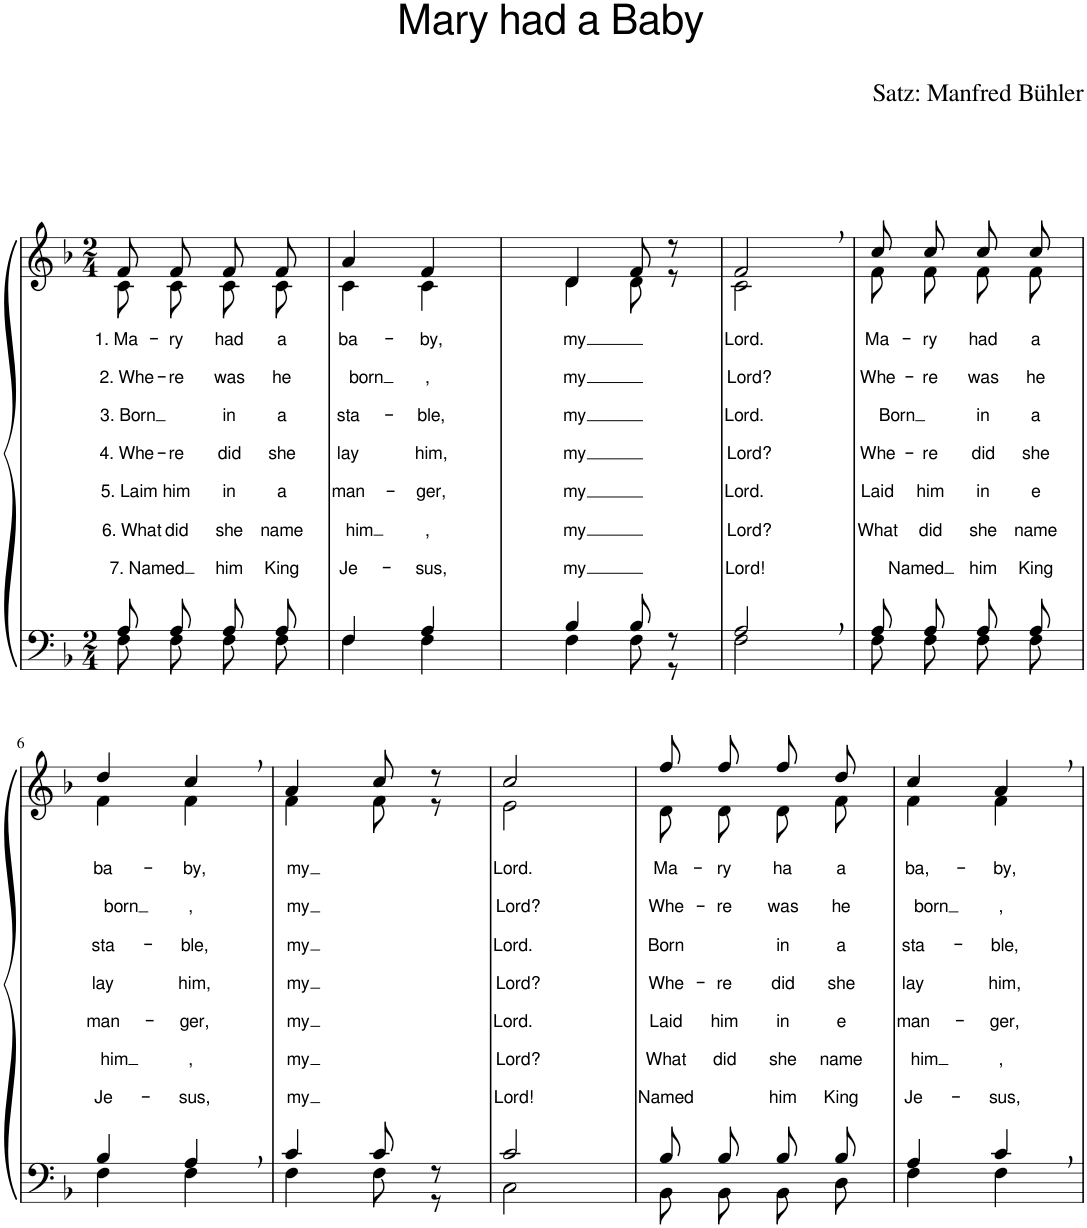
**kern	**kern	**text	**text	**text	**text	**text	**text	**text
*part1	*part1	*part1	*part1	*part1	*part1	*part1	*part1	*part1
*staff2	*staff1	*staff1	*staff1	*staff1	*staff1	*staff1	*staff1	*staff1
*I"Piano	*	*	*	*	*	*	*	*
*I'Pno.	*	*	*	*	*	*	*	*
*clefF4	*clefG2	*	*	*	*	*	*	*
*k[b-]	*k[b-]	*	*	*	*	*	*	*
*M2/4	*M2/4	*	*	*	*	*	*	*
=1	=1	=1	=1	=1	=1	=1	=1	=1
*^	*	*	*	*	*	*	*	*
!	!	!	!LO:LY:b	!LO:LY:b	!LO:LY:b	!LO:LY:b	!LO:LY:b	!LO:LY:b	!LO:LY:b
*	*	*^	*	*	*	*	*	*	*
8A/L	8F\L	8f/L	8c\L	1. Ma-	2. Whe-	3. Born	4. Whe-	5. Laim	6. What	7. Named
!	!	!	!	!LO:LY:b	!LO:LY:b	!	!LO:LY:b	!LO:LY:b	!LO:LY:b	!
8A/J	8F\J	8f/J	8c\J	-ry	-re	.	-re	him	did	.
!	!	!	!	!LO:LY:b	!LO:LY:b	!LO:LY:b	!LO:LY:b	!LO:LY:b	!LO:LY:b	!LO:LY:b
8A/L	8F\L	8f/L	8c\L	had	was	in	did	in	she	him
!	!	!	!	!LO:LY:b	!LO:LY:b	!LO:LY:b	!LO:LY:b	!LO:LY:b	!LO:LY:b	!LO:LY:b
8A/J	8F\J	8f/J	8c\J	a	he	a	she	a	name	King
=2	=2	=2	=2	=2	=2	=2	=2	=2	=2	=2
!	!	!	!	!LO:LY:b	!LO:LY:b	!LO:LY:b	!LO:LY:b	!LO:LY:b	!LO:LY:b	!LO:LY:b
4F/	4F\	4a/	4c\	ba-	born	sta-	lay	man-	him	Je-
!	!	!	!	!LO:LY:b	!LO:LY:b	!LO:LY:b	!LO:LY:b	!LO:LY:b	!LO:LY:b	!LO:LY:b
4A/	4F\	4f/	4c\	-by,	,	-ble,	him,	-ger,	,	-sus,
=3	=3	=3	=3	=3	=3	=3	=3	=3	=3	=3
4B-/	4F\	4d/	4d\	.	.	.	.	.	.	.
!	!	!	!	!LO:LY:b	!LO:LY:b	!LO:LY:b	!LO:LY:b	!LO:LY:b	!LO:LY:b	!LO:LY:b
8B-/	8F\	8f/	8d\	my	my	my	my	my	my	-my
8r	8r	8r	8r	.	.	.	.	.	.	.
=4	=4	=4	=4	=4	=4	=4	=4	=4	=4	=4
!	!	!	!	!LO:LY:b	!LO:LY:b	!LO:LY:b	!LO:LY:b	!LO:LY:b	!LO:LY:b	!LO:LY:b
2A,/	2F\	2f,/	2c\	Lord.	Lord?	Lord.	Lord?	Lord.	Lord?	Lord!
=5	=5	=5	=5	=5	=5	=5	=5	=5	=5	=5
!	!	!	!	!LO:LY:b	!LO:LY:b	!LO:LY:b	!LO:LY:b	!LO:LY:b	!LO:LY:b	!LO:LY:b
8A/L	8F\L	8cc/L	8f\L	Ma-	Whe-	Born	Whe-	Laid	What	Named
!	!	!	!	!LO:LY:b	!LO:LY:b	!	!LO:LY:b	!LO:LY:b	!LO:LY:b	!
8A/J	8F\J	8cc/J	8f\J	-ry	-re	.	-re	him	did	.
!	!	!	!	!LO:LY:b	!LO:LY:b	!LO:LY:b	!LO:LY:b	!LO:LY:b	!LO:LY:b	!LO:LY:b
8A/L	8F\L	8cc/L	8f\L	had	was	in	did	in	she	him
!	!	!	!	!LO:LY:b	!LO:LY:b	!LO:LY:b	!LO:LY:b	!LO:LY:b	!LO:LY:b	!LO:LY:b
8A/J	8F\J	8cc/J	8f\J	a	he	a	she	e	name	King
!!LO:LB:g=z	!!
=6	=6	=6	=6	=6	=6	=6	=6	=6	=6	=6
!	!	!	!	!LO:LY:b	!LO:LY:b	!LO:LY:b	!LO:LY:b	!LO:LY:b	!LO:LY:b	!LO:LY:b
4B-/	4F\	4dd/	4f\	ba-	born	sta-	lay	man-	him	Je-
!	!	!	!	!LO:LY:b	!LO:LY:b	!LO:LY:b	!LO:LY:b	!LO:LY:b	!LO:LY:b	!LO:LY:b
4A,/	4F\	4cc,/	4f\	-by,	,	-ble,	him,	-ger,	,	-sus,
=7	=7	=7	=7	=7	=7	=7	=7	=7	=7	=7
!	!	!	!	!LO:LY:b	!LO:LY:b	!LO:LY:b	!LO:LY:b	!LO:LY:b	!LO:LY:b	!LO:LY:b
4c/	4F\	4a/	4f\	my	my	my	my	my	my	my
8c/	8F\	8cc/	8f\	.	.	.	.	.	.	.
8r	8r	8r	8r	.	.	.	.	.	.	.
=8	=8	=8	=8	=8	=8	=8	=8	=8	=8	=8
!	!	!	!	!LO:LY:b	!LO:LY:b	!LO:LY:b	!LO:LY:b	!LO:LY:b	!LO:LY:b	!LO:LY:b
2c/	2C\	2cc/	2e\	Lord.	Lord?	Lord.	Lord?	Lord.	Lord?	Lord!
=9	=9	=9	=9	=9	=9	=9	=9	=9	=9	=9
!	!	!	!	!LO:LY:b	!LO:LY:b	!LO:LY:b	!LO:LY:b	!LO:LY:b	!LO:LY:b	!LO:LY:b
8B-/L	8BB-\L	8ff/L	8d\L	Ma-	Whe-	Born	Whe-	Laid	What	Named
!	!	!	!	!LO:LY:b	!LO:LY:b	!	!LO:LY:b	!LO:LY:b	!LO:LY:b	!
8B-/J	8BB-\J	8ff/J	8d\J	-ry	-re	.	-re	him	did	.
!	!	!	!	!LO:LY:b	!LO:LY:b	!LO:LY:b	!LO:LY:b	!LO:LY:b	!LO:LY:b	!LO:LY:b
8B-/L	8BB-\L	8ff/L	8d\L	ha	was	in	did	in	she	him
!	!	!	!	!LO:LY:b	!LO:LY:b	!LO:LY:b	!LO:LY:b	!LO:LY:b	!LO:LY:b	!LO:LY:b
8B-/J	8D\J	8dd/J	8f\J	a	he	a	she	e	name	King
=10	=10	=10	=10	=10	=10	=10	=10	=10	=10	=10
!	!	!	!	!LO:LY:b	!LO:LY:b	!LO:LY:b	!LO:LY:b	!LO:LY:b	!LO:LY:b	!LO:LY:b
4A/	4F\	4cc/	4f\	ba,-	born	sta-	lay	man-	him	Je-
!	!	!	!	!LO:LY:b	!LO:LY:b	!LO:LY:b	!LO:LY:b	!LO:LY:b	!LO:LY:b	!LO:LY:b
4c,/	4F\	4a,/	4f\	-by,	,	-ble,	him,	-ger,	,	-sus,
*v	*v	*	*	*	*	*	*	*	*	*
*	*v	*v	*	*	*	*	*	*	*
=	=	=	=	=	=	=	=	=
*-	*-	*-	*-	*-	*-	*-	*-	*-
